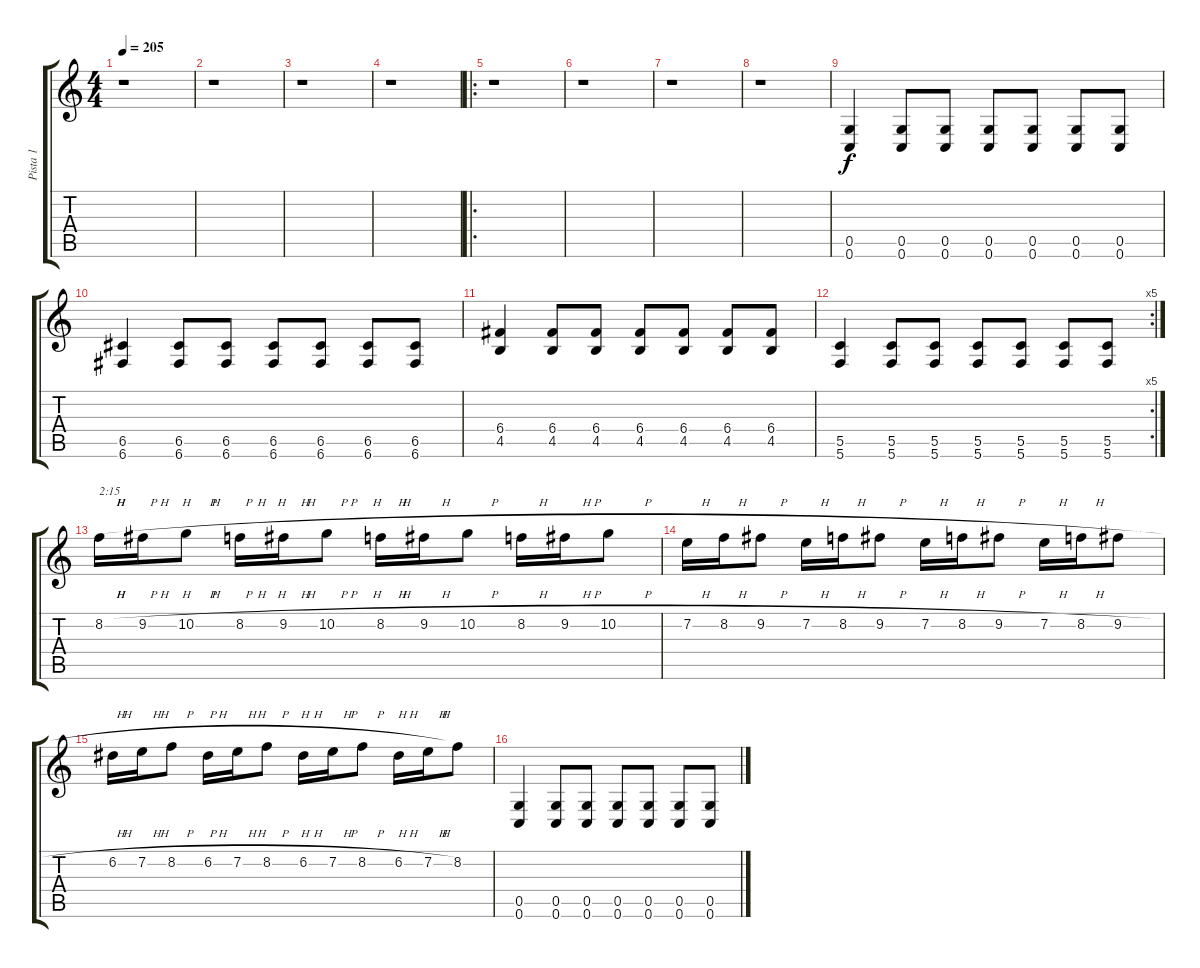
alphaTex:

\track ("Pista 1" "Pista 1") {instrument distortionguitar}
\staff {score tabs}
\tuning (D4 A3 F3 C3 G2 C2) {hide}
\ts (4 4)
\tempo 205
\clef g2
\ks c
r.1{dy f} |
r.1 |
r.1 |
r.1 |
\ro
r.1 |
r.1 |
r.1 |
r.1 |
(0.5 0.6).4 (0.5 0.6).8 (0.5 0.6).8 (0.5 0.6).8 (0.5 0.6).8 (0.5 0.6).8 (0.5 0.6).8 |
(6.5 6.6).4 (6.5 6.6).8 (6.5 6.6).8 (6.5 6.6).8 (6.5 6.6).8 (6.5 6.6).8 (6.5 6.6).8 |
(6.4 4.5).4 (6.4 4.5).8 (6.4 4.5).8 (6.4 4.5).8 (6.4 4.5).8 (6.4 4.5).8 (6.4 4.5).8 |
\rc 5
(5.5 5.6).4 (5.5 5.6).8 (5.5 5.6).8 (5.5 5.6).8 (5.5 5.6).8 (5.5 5.6).8 (5.5 5.6).8 |
8.2{h}.16{txt "2:15"} 9.2{h}.16 10.2{h}.8 8.2{h}.16 9.2{h}.16 10.2{h}.8 8.2{h}.16 9.2{h}.16 10.2{h}.8 8.2{h}.16 9.2{h}.16 10.2{h}.8 |
7.2{h}.16 8.2{h}.16 9.2{h}.8 7.2{h}.16 8.2{h}.16 9.2{h}.8 7.2{h}.16 8.2{h}.16 9.2{h}.8 7.2{h}.16 8.2{h}.16 9.2{h}.8 |
6.2{h}.16 7.2{h}.16 8.2{h}.8 6.2{h}.16 7.2{h}.16 8.2{h}.8 6.2{h}.16 7.2{h}.16 8.2{h}.8 6.2{h}.16 7.2{h}.16 8.2.8 |
(0.5 0.6).4 (0.5 0.6).8 (0.5 0.6).8 (0.5 0.6).8 (0.5 0.6).8 (0.5 0.6).8 (0.5 0.6).8
